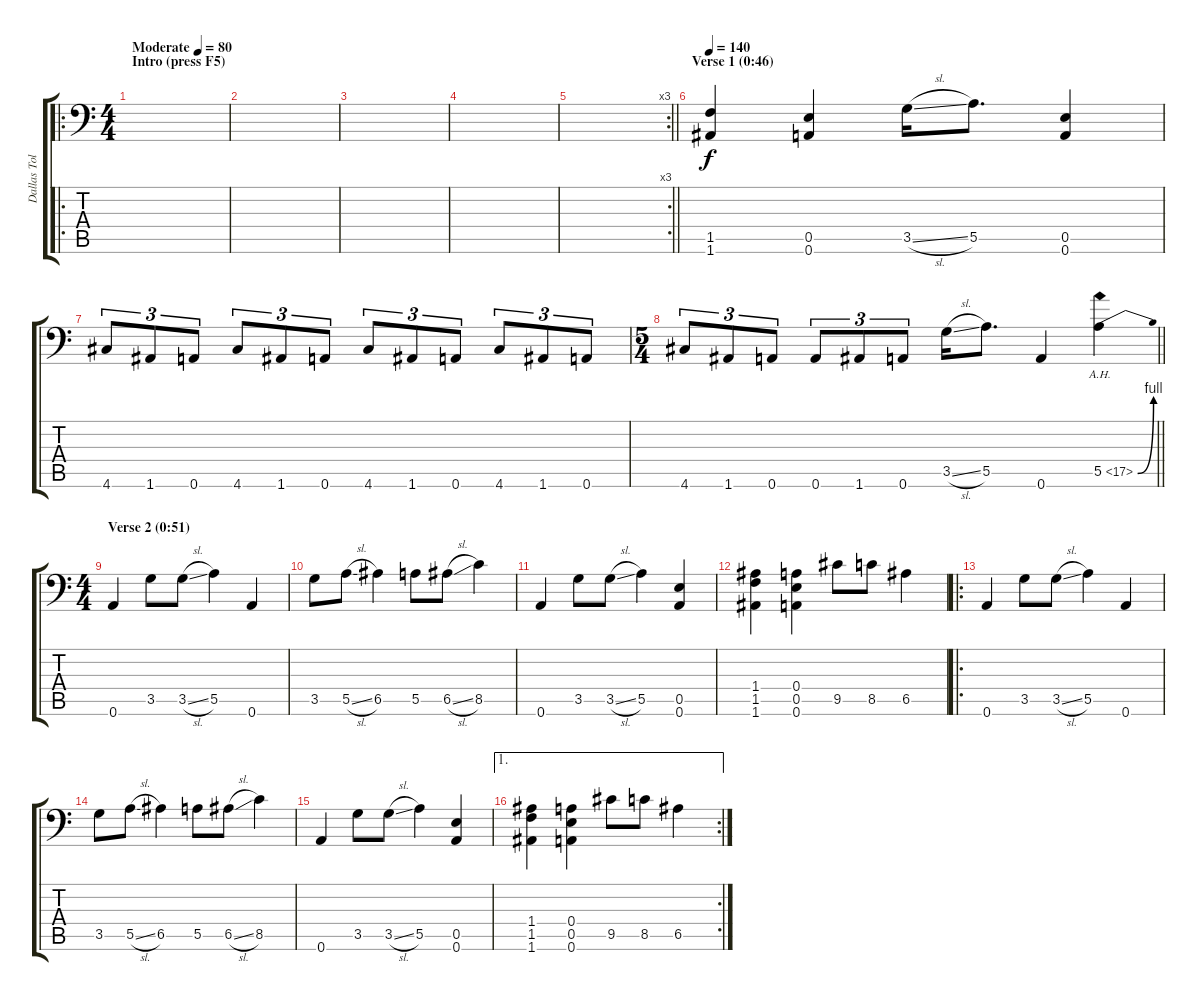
\track ("Dallas Toller-Wade" "Dallas Tol") {instrument overdrivenguitar}
\staff {score tabs}
\tuning (B3 Gb3 D3 A2 E2 A1) {hide}
\ro
\ts (4 4)
\section ("" "Intro (press F5)")
\tempo (80 "Moderate")
\clef f4
\ks c
|
|
|
|
\rc 3
\barLineRight lightlight
|
\section ("" "Verse 1 (0:46)")
\tempo 140
(1.5 1.6).4 (0.5 0.6).4 3.5{sl}.16 5.5.8{d} (0.5 0.6).4 |
4.6.8{tu (3 2)} 1.6.8{tu (3 2)} 0.6.8{tu (3 2)} 4.6.8{tu (3 2)} 1.6.8{tu (3 2)} 0.6.8{tu (3 2)} 4.6.8{tu (3 2)} 1.6.8{tu (3 2)} 0.6.8{tu (3 2)} 4.6.8{tu (3 2)} 1.6.8{tu (3 2)} 0.6.8{tu (3 2)} |
\ts (5 4)
\barLineRight lightlight
4.6.8{tu (3 2)} 1.6.8{tu (3 2)} 0.6.8{tu (3 2)} 0.6.8{tu (3 2)} 1.6.8{tu (3 2)} 0.6.8{tu (3 2)} 3.5{sl}.16 5.5.8{d} 0.6.4 5.5{be (bend 0 0 60 4) ah 12}.4 |
\ts (4 4)
\section ("" "Verse 2 (0:51)")
0.6.4 3.5.8 3.5{sl}.8 5.5.4 0.6.4 |
3.5.8 5.5{sl}.8 6.5.4 5.5.8 6.5{sl}.8 8.5.4 |
0.6.4 3.5.8 3.5{sl}.8 5.5.4 (0.5 0.6).4 |
(1.4 1.5 1.6).4 (0.4 0.5 0.6).4 9.5.8 8.5.8 6.5.4 |
\ro
0.6.4 3.5.8 3.5{sl}.8 5.5.4 0.6.4 |
3.5.8 5.5{sl}.8 6.5.4 5.5.8 6.5{sl}.8 8.5.4 |
0.6.4 3.5.8 3.5{sl}.8 5.5.4 (0.5 0.6).4 |
\ae 1
\rc 2
(1.4 1.5 1.6).4 (0.4 0.5 0.6).4 9.5.8 8.5.8 6.5.4
